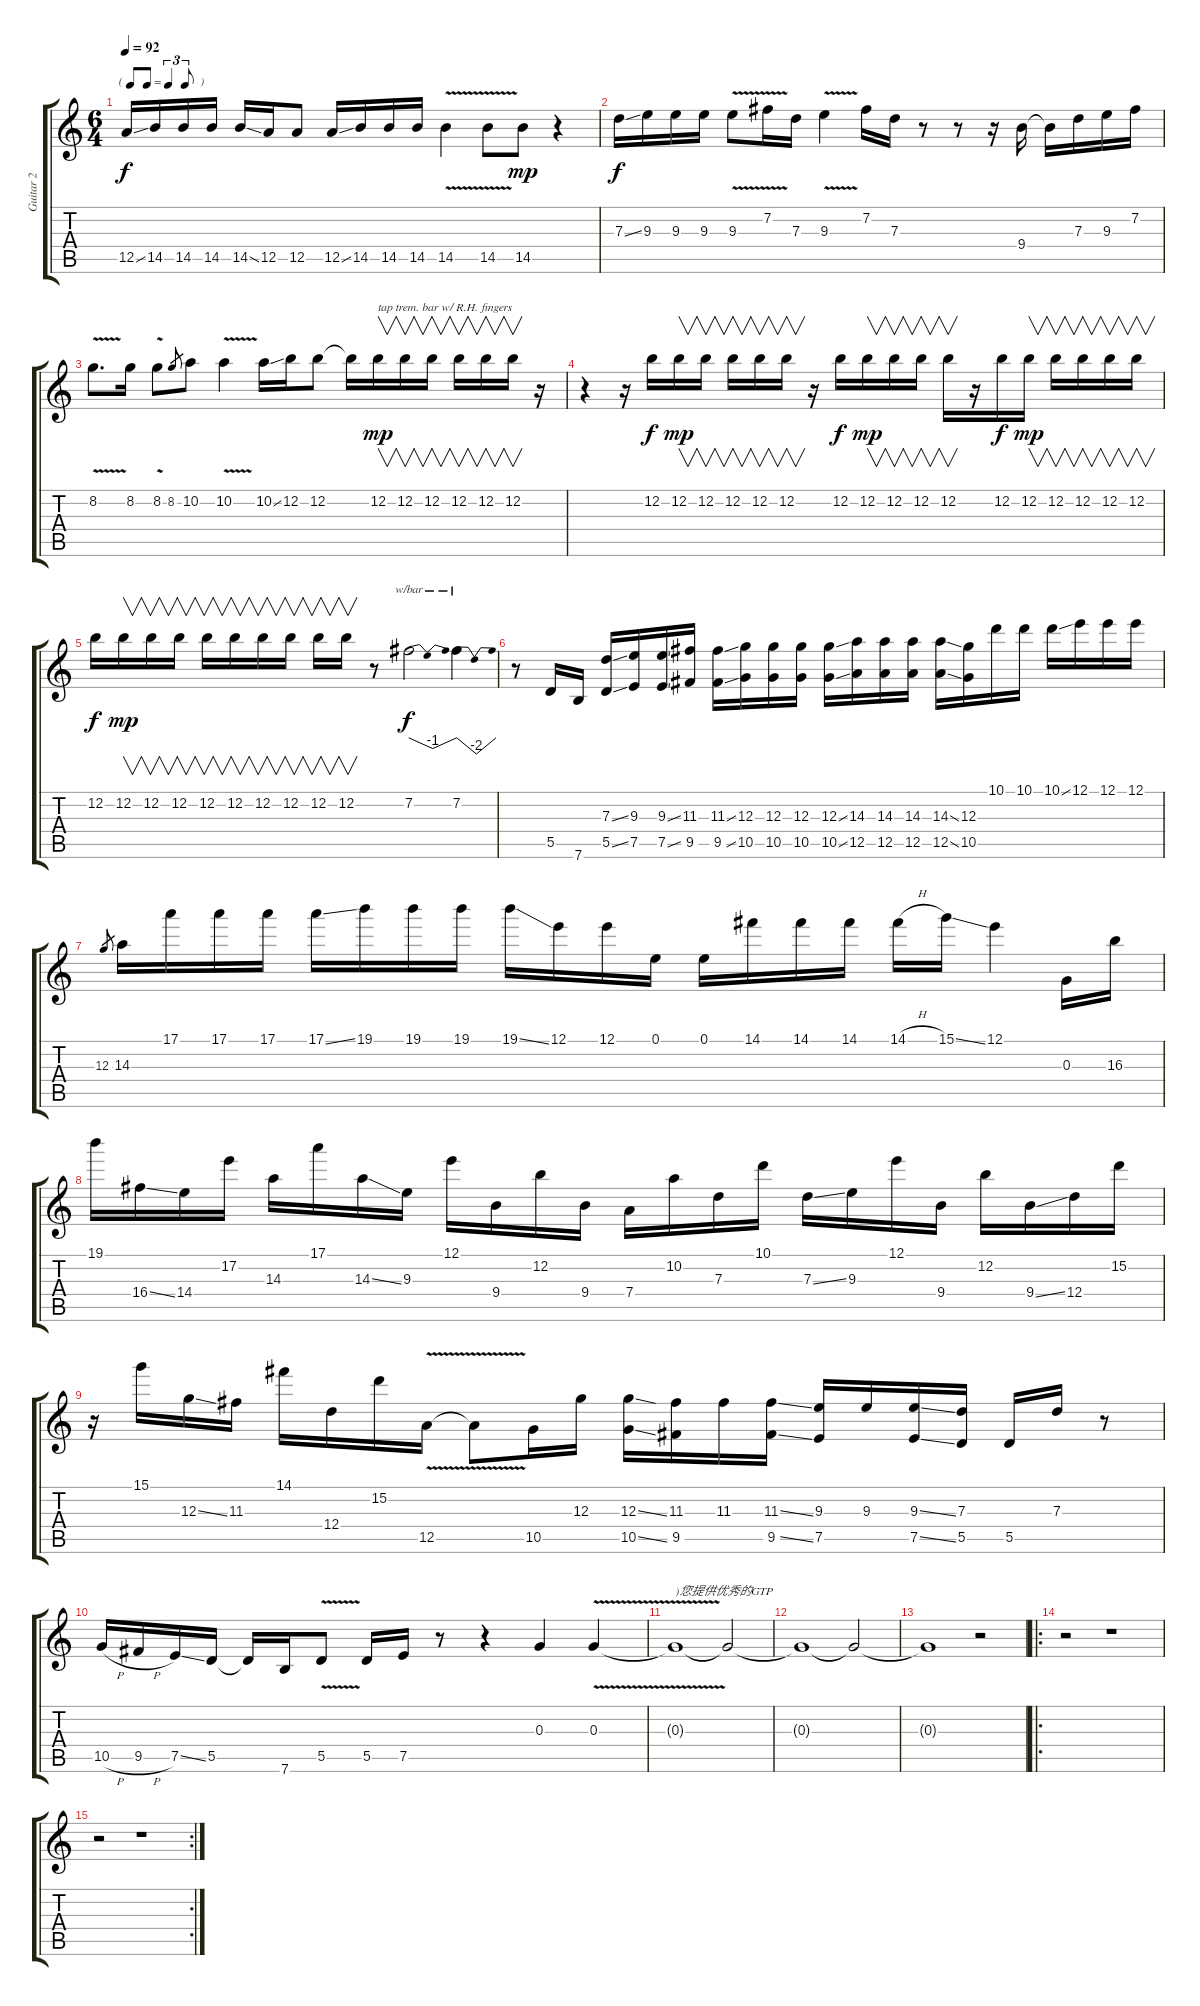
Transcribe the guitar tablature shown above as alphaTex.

\track ("Guitar 2" "Guitar 2") {instrument distortionguitar}
\staff {score tabs}
\tuning (E4 B3 G3 D3 A2 E2) {hide}
\ts (6 4)
\tf triplet8th
\tempo 92
\clef g2
\ks c
12.5{ss}.16{dy f} 14.5.16 14.5.16 14.5.16 14.5{ss}.16 12.5.16 12.5.8 12.5{ss}.16 14.5.16 14.5.16 14.5.16 14.5{v}.4 14.5{v}.8 14.5.8{dy mp} r.4 |
7.3{ss}.16{dy f} 9.3.16 9.3.16 9.3.16 9.3{v}.8 7.2{v}.16 7.3.16 9.3{v}.4 7.2.16 7.3.16 r.8 r.8 r.16 9.4.16 9.4{t}.16 7.3.16 9.3.16 7.2.16 |
8.2{v}.8{d} 8.2.16 8.2{v}.8 8.2.8{gr} 10.2.8 10.2{v}.4 10.2{ss}.16 12.2.16 12.2.8 12.2{t}.16 12.2.16{v txt "tap trem. bar w/ R.H. fingers" dy mp} 12.2.16{v} 12.2.16{v} 12.2.16{v} 12.2.16{v} 12.2.16{v} r.16 |
r.4 r.16 12.2.16{dy f} 12.2.16{v dy mp} 12.2.16{v} 12.2.16{v} 12.2.16{v} 12.2.16{v} r.16 12.2.16{dy f} 12.2.16{v dy mp} 12.2.16{v} 12.2.16{v} 12.2.16{v} r.16 12.2.16{dy f} 12.2.16{v dy mp} 12.2.16{v} 12.2.16{v} 12.2.16{v} 12.2.16{v} |
12.2.16{dy f} 12.2.16{v dy mp} 12.2.16{v} 12.2.16{v} 12.2.16{v} 12.2.16{v} 12.2.16{v} 12.2.16{v} 12.2.16{v} 12.2.16{v} r.8 7.2.2{tbe (dip default 0 0 30 -4 60 0) dy f} 7.2.4{tbe (dip default 0 0 30 -8 60 0)} |
r.8 5.5.16 7.6.16 (7.3{ss} 5.5{ss}).16 (9.3 7.5).16 (9.3{ss} 7.5{ss}).16 (11.3 9.5).16 (11.3{ss} 9.5{ss}).16 (12.3 10.5).16 (12.3 10.5).16 (12.3 10.5).16 (12.3{ss} 10.5{ss}).16 (14.3 12.5).16 (14.3 12.5).16 (14.3 12.5).16 (14.3{ss} 12.5{ss}).16 (12.3 10.5).16 10.1.16 10.1.16 10.1{ss}.16 12.1.16 12.1.16 12.1.16 |
12.3.8{gr} 14.3.16 17.1.16 17.1.16 17.1.16 17.1{ss}.16 19.1.16 19.1.16 19.1.16 19.1{ss}.16 12.1.16 12.1.16 0.1.16 0.1.16 14.1.16 14.1.16 14.1.16 14.1{h}.16 15.1{ss}.16 12.1.4 0.3.16 16.3.16 |
19.1.16 16.4{ss}.16 14.4.16 17.2.16 14.3.16 17.1.16 14.3{ss}.16 9.3.16 12.1.16 9.4.16 12.2.16 9.4.16 7.4.16 10.2.16 7.3.16 10.1.16 7.3{ss}.16 9.3.16 12.1.16 9.4.16 12.2.16 9.4{ss}.16 12.4.16 15.2.16 |
r.16 15.1.16 12.3{ss}.16 11.3.16 14.1.16 12.4.16 15.2.16 12.5{v}.16 12.5{t}.8 10.5.16 12.3.16 (12.3{ss} 10.5{ss}).16 (11.3 9.5).16 11.3.16 (11.3{ss} 9.5{ss}).16 (9.3 7.5).16 9.3.16 (9.3{ss} 7.5{ss}).16 (7.3 5.5).16 5.5.16 7.3.16 r.8 |
10.5{h}.16 9.5{h}.16 7.5{ss}.16 5.5.16 5.5{t}.16 7.6.16 5.5{v}.8 5.5.16 7.5.16 r.8 r.4 0.3.4 0.3{v}.4 |
0.3{t}.1{txt ")您提供优秀的GTP"} 0.3{t}.2 |
0.3{t}.1 0.3{t}.2 |
0.3{t}.1 r.2 |
\ro
r.2 r.1 |
\rc 2
r.2 r.1
